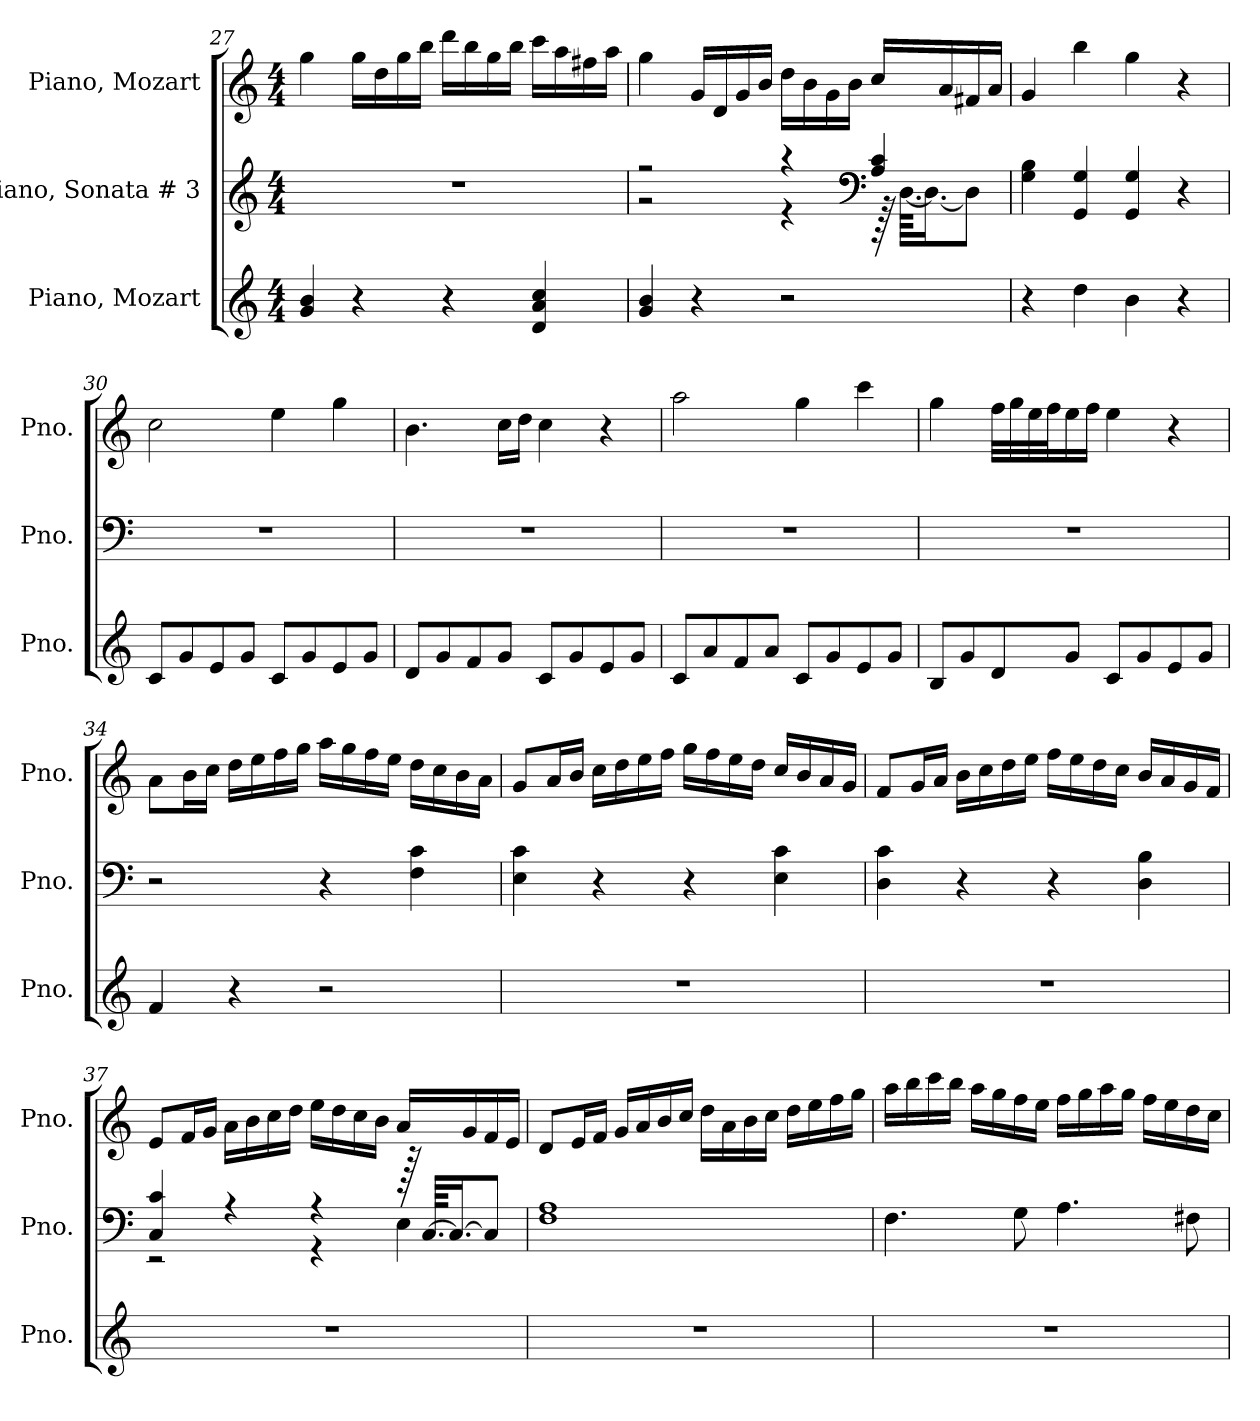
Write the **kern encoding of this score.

**kern	**kern	**kern
*part3	*part2	*part1
*staff3	*staff2	*staff1
*I"Piano, Mozart	*I"Piano, Sonata # 3	*I"Piano, Mozart
*I'Pno.	*I'Pno.	*I'Pno.
!!LO:PB:g=z
*clefG2	*clefG2	*clefG2
*k[]	*k[]	*k[]
*M4/4	*M4/4	*M4/4
=27	=27	=27
4g/ 4b/	1r	4gg\
4r	.	16gg\LL
.	.	16dd\
.	.	16gg\
.	.	16bb\JJ
4r	.	16ddd\LL
.	.	16bb\
.	.	16gg\
.	.	16bb\JJ
4d/ 4a/ 4cc/	.	16ccc\LL
.	.	16aa\
.	.	16ff#X\
.	.	16aa\JJ
=28	=28	=28
*	*^	*
4g/ 4b/	2r	2r	4gg\
4r	.	.	16g/LL
.	.	.	16d/
.	.	.	16g/
.	.	.	16b/JJ
2r	4r	4r	16dd\LL
.	.	.	16b\
.	.	.	16g\
.	.	.	16b\JJ
*	*clefF4	*	*
.	4A/ 4c/	128r	16cc/LL
.	.	[64.D\KKLL	.
.	.	16.D\J_	.
.	.	.	16a/
.	.	8D\J]	16f#X/
.	.	.	16a/JJ
*	*v	*v	*
=29	=29	=29
4r	4G\ 4B\	4g/
4dd\	4GG/ 4G/	4bb\
4b\	4GG/ 4G/	4gg\
4r	4r	4r
!!LO:LB:g=z
=30	=30	=30
8c/L	1r	2cc\
8g/	.	.
8e/	.	.
8g/J	.	.
8c/L	.	4ee\
8g/	.	.
8e/	.	4gg\
8g/J	.	.
=31	=31	=31
8d/L	1r	4.b\
8g/	.	.
8f/	.	.
8g/J	.	16cc\LL
.	.	16dd\JJ
8c/L	.	4cc\
8g/	.	.
8e/	.	4r
8g/J	.	.
=32	=32	=32
8c/L	1r	2aa\
8a/	.	.
8f/	.	.
8a/J	.	.
8c/L	.	4gg\
8g/	.	.
8e/	.	4ccc\
8g/J	.	.
=33	=33	=33
8B/L	1r	4gg\
8g/	.	.
8d/	.	32ff\LLL
.	.	32gg\
.	.	32ee\
.	.	32ff\J
8g/J	.	16ee\
.	.	16ff\JJ
8c/L	.	4ee\
8g/	.	.
8e/	.	4r
8g/J	.	.
!!LO:LB:g=z
=34	=34	=34
4f/	2r	8a\L
.	.	16b\L
.	.	16cc\JJ
4r	.	16dd\LL
.	.	16ee\
.	.	16ff\
.	.	16gg\JJ
2r	4r	16aa\LL
.	.	16gg\
.	.	16ff\
.	.	16ee\JJ
.	4F\ 4c\	16dd\LL
.	.	16cc\
.	.	16b\
.	.	16a\JJ
=35	=35	=35
1r	4E\ 4c\	8g/L
.	.	16a/L
.	.	16b/JJ
.	4r	16cc\LL
.	.	16dd\
.	.	16ee\
.	.	16ff\JJ
.	4r	16gg\LL
.	.	16ff\
.	.	16ee\
.	.	16dd\JJ
.	4E\ 4c\	16cc/LL
.	.	16b/
.	.	16a/
.	.	16g/JJ
=36	=36	=36
1r	4D\ 4c\	8f/L
.	.	16g/L
.	.	16a/JJ
.	4r	16b\LL
.	.	16cc\
.	.	16dd\
.	.	16ee\JJ
.	4r	16ff\LL
.	.	16ee\
.	.	16dd\
.	.	16cc\JJ
.	4D\ 4B\	16b/LL
.	.	16a/
.	.	16g/
.	.	16f/JJ
!!LO:LB:g=z
=37	=37	=37
*	*^	*
1r	4C/ 4c/	2r	8e/L
.	.	.	16f/L
.	.	.	16g/JJ
.	4r	.	16a\LL
.	.	.	16b\
.	.	.	16cc\
.	.	.	16dd\JJ
.	4r	4r	16ee\LL
.	.	.	16dd\
.	.	.	16cc\
.	.	.	16b\JJ
.	128r	4E\	16a/LL
.	[64.C/KKLL	.	.
.	16.C/J_	.	.
.	.	.	16g/
.	8C/J]	.	16f/
.	.	.	16e/JJ
*	*v	*v	*
=38	=38	=38
1r	1F 1A	8d/L
.	.	16e/L
.	.	16f/JJ
.	.	16g/LL
.	.	16a/
.	.	16b/
.	.	16cc/JJ
.	.	16dd\LL
.	.	16a\
.	.	16b\
.	.	16cc\JJ
.	.	16dd\LL
.	.	16ee\
.	.	16ff\
.	.	16gg\JJ
!!LO:PB:g=z
=39	=39	=39
1r	4.F\	16aa\LL
.	.	16bb\
.	.	16ccc\
.	.	16bb\JJ
.	.	16aa\LL
.	.	16gg\
.	8G\	16ff\
.	.	16ee\JJ
.	4.A\	16ff\LL
.	.	16gg\
.	.	16aa\
.	.	16gg\JJ
.	.	16ff\LL
.	.	16ee\
.	8F#X\	16dd\
.	.	16cc\JJ
=	=	=
*-	*-	*-
